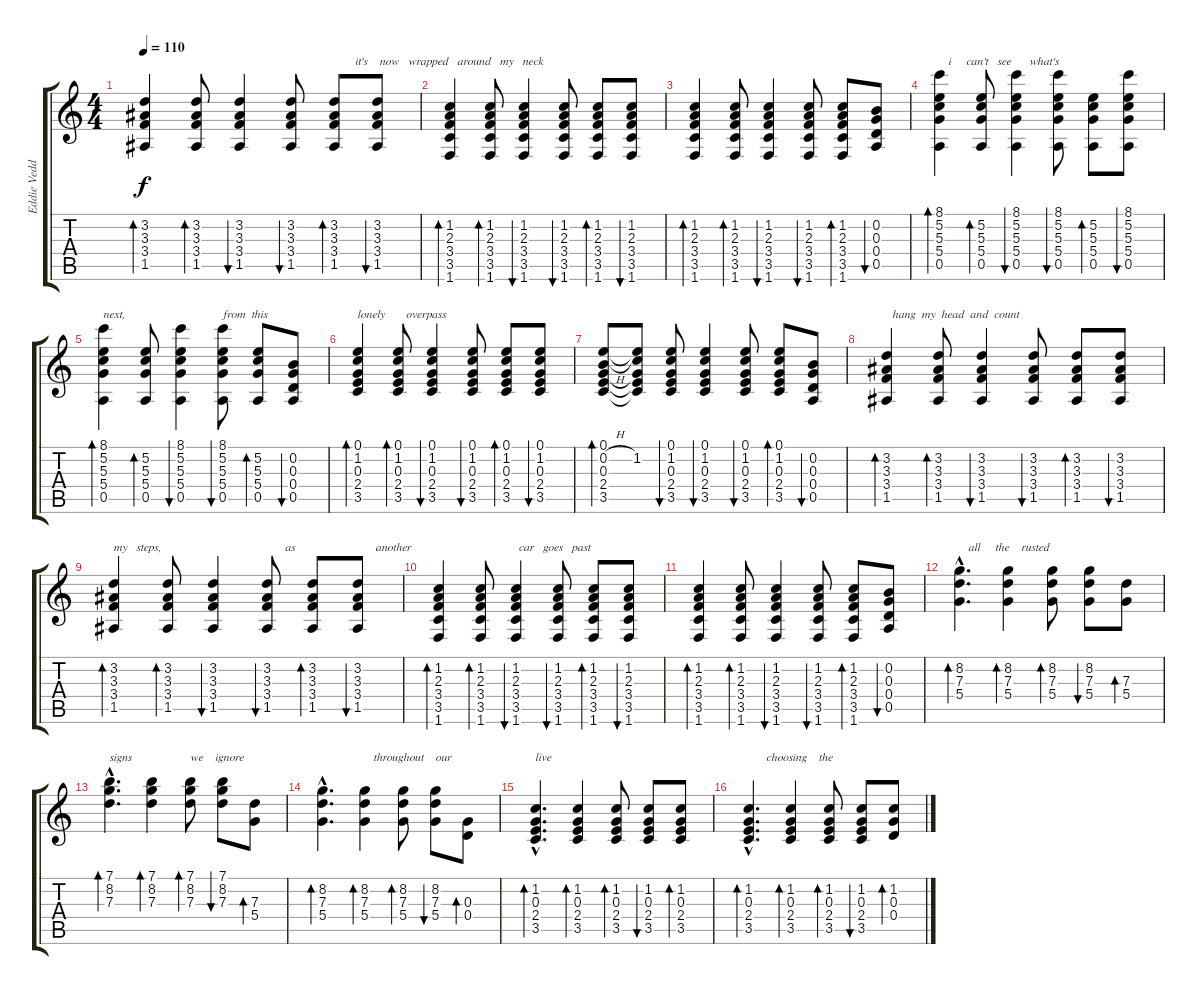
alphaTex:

\track ("Eddie Vedder" "Eddie Vedd") {instrument acousticguitarsteel}
\staff {score tabs}
\tuning (E4 B3 G3 D3 A2 E2) {hide}
\ts (4 4)
\tempo 110
\clef g2
\ks c
(3.2 3.3 3.4 1.5).4{bd 60 dy f} (3.2 3.3 3.4 1.5).8{bd 60} (3.2 3.3 3.4 1.5).4{bu 60} (3.2 3.3 3.4 1.5).8{bu 60} (3.2 3.3 3.4 1.5).8{bd 60 txt "       it's    now   wrapped   around   my   neck "} (3.2 3.3 3.4 1.5).8{bu 60} |
(1.2 2.3 3.4 3.5 1.6).4{bd 60} (1.2 2.3 3.4 3.5 1.6).8{bd 60} (1.2 2.3 3.4 3.5 1.6).4{bu 60} (1.2 2.3 3.4 3.5 1.6).8{bu 60} (1.2 2.3 3.4 3.5 1.6).8{bd 60} (1.2 2.3 3.4 3.5 1.6).8{bu 60} |
(1.2 2.3 3.4 3.5 1.6).4{bd 60} (1.2 2.3 3.4 3.5 1.6).8{bd 60} (1.2 2.3 3.4 3.5 1.6).4{bu 60} (1.2 2.3 3.4 3.5 1.6).8{bu 60} (1.2 2.3 3.4 3.5 1.6).8{bd 60} (0.2 0.3 0.4 0.5).8{bu 60} |
(8.1 5.2 5.3 5.4 0.5).4{bd 60 txt "   i     can't   see      what's "} (5.2 5.3 5.4 0.5).8{bd 60} (8.1 5.2 5.3 5.4 0.5).4{bu 60} (8.1 5.2 5.3 5.4 0.5).8{bu 60} (5.2 5.3 5.4 0.5).8{bd 60} (8.1 5.2 5.3 5.4 0.5).8{bu 60} |
(8.1 5.2 5.3 5.4 0.5).4{bd 60 txt "next, "} (5.2 5.3 5.4 0.5).8{bd 60} (8.1 5.2 5.3 5.4 0.5).4{bu 60} (8.1 5.2 5.3 5.4 0.5).8{bu 60 txt "from  this"} (5.2 5.3 5.4 0.5).8{bd 60} (0.2 0.3 0.4 0.5).8{bu 60} |
(0.1 1.2 0.3 2.4 3.5).4{bd 60 txt "lonely       overpass "} (0.1 1.2 0.3 2.4 3.5).8{bd 60} (0.1 1.2 0.3 2.4 3.5).4{bu 60} (0.1 1.2 0.3 2.4 3.5).8{bu 60} (0.1 1.2 0.3 2.4 3.5).8{bd 60} (0.1 1.2 0.3 2.4 3.5).8{bu 60} |
(0.1 0.2{h} 0.3 2.4 3.5).8{bd 60} (0.1{t} 1.2 0.3{t} 2.4{t} 3.5{t}).8 (0.1 1.2 0.3 2.4 3.5).8{bu 60} (0.1 1.2 0.3 2.4 3.5).4{bu 60} (0.1 1.2 0.3 2.4 3.5).8{bu 60} (0.1 1.2 0.3 2.4 3.5).8{bd 60} (0.2 0.3 0.4 0.5).8{bu 60} |
(3.2 3.3 3.4 1.5).4{bd 60 txt "  hang  my  head  and  count"} (3.2 3.3 3.4 1.5).8{bd 60} (3.2 3.3 3.4 1.5).4{bu 60} (3.2 3.3 3.4 1.5).8{bu 60} (3.2 3.3 3.4 1.5).8{bd 60} (3.2 3.3 3.4 1.5).8{bu 60} |
(3.2 3.3 3.4 1.5).4{bd 60 txt "my   steps, "} (3.2 3.3 3.4 1.5).8{bd 60} (3.2 3.3 3.4 1.5).4{bu 60} (3.2 3.3 3.4 1.5).8{bu 60 txt "      as  "} (3.2 3.3 3.4 1.5).8{bd 60} (3.2 3.3 3.4 1.5).8{bu 60 txt "      another"} |
(1.2 2.3 3.4 3.5 1.6).4{bd 60} (1.2 2.3 3.4 3.5 1.6).8{bd 60} (1.2 2.3 3.4 3.5 1.6).4{bu 60 txt " car   goes   past "} (1.2 2.3 3.4 3.5 1.6).8{bu 60} (1.2 2.3 3.4 3.5 1.6).8{bd 60} (1.2 2.3 3.4 3.5 1.6).8{bu 60} |
(1.2 2.3 3.4 3.5 1.6).4{bd 60} (1.2 2.3 3.4 3.5 1.6).8{bd 60} (1.2 2.3 3.4 3.5 1.6).4{bu 60} (1.2 2.3 3.4 3.5 1.6).8{bu 60} (1.2 2.3 3.4 3.5 1.6).8{bd 60} (0.2 0.3 0.4 0.5).8{bu 60} |
(8.2{hac} 7.3{hac} 5.4{hac}).4{d bd 30 txt "   all     the    rusted "} (8.2 7.3 5.4).4{bd 30} (8.2 7.3 5.4).8{bd 30} (8.2 7.3 5.4).8{bu 30} (7.3 5.4).8{bd 30} |
(7.1{hac} 8.2{hac} 7.3{hac}).4{d bd 30 txt "signs "} (7.1 8.2 7.3).4{bd 30} (7.1 8.2 7.3).8{bd 30 txt "we    ignore"} (7.1 8.2 7.3).8{bu 30} (7.3 5.4).8{bd 30} |
(8.2{hac} 7.3{hac} 5.4{hac}).4{d bd 30} (8.2 7.3 5.4).4{bd 30 txt "   throughout    our "} (8.2 7.3 5.4).8{bd 30} (8.2 7.3 5.4).8{bu 30} (0.3 0.4).8{bd 30} |
(1.2{hac} 0.3{hac} 2.4{hac} 3.5{hac}).4{d bd 30 txt "live"} (1.2 0.3 2.4 3.5).4{bd 30} (1.2 0.3 2.4 3.5).8{bd 30} (1.2 0.3 2.4 3.5).8{bu 30} (1.2 0.3 2.4 3.5).8{bd 30} |
(1.2{hac} 0.3{hac} 2.4{hac} 3.5{hac}).4{d bd 30 txt "      choosing    the "} (1.2 0.3 2.4 3.5).4{bd 30} (1.2 0.3 2.4 3.5).8{bd 30} (1.2 0.3 2.4 3.5).8{bu 30} (1.2 0.3 0.4).8{bd 30}
